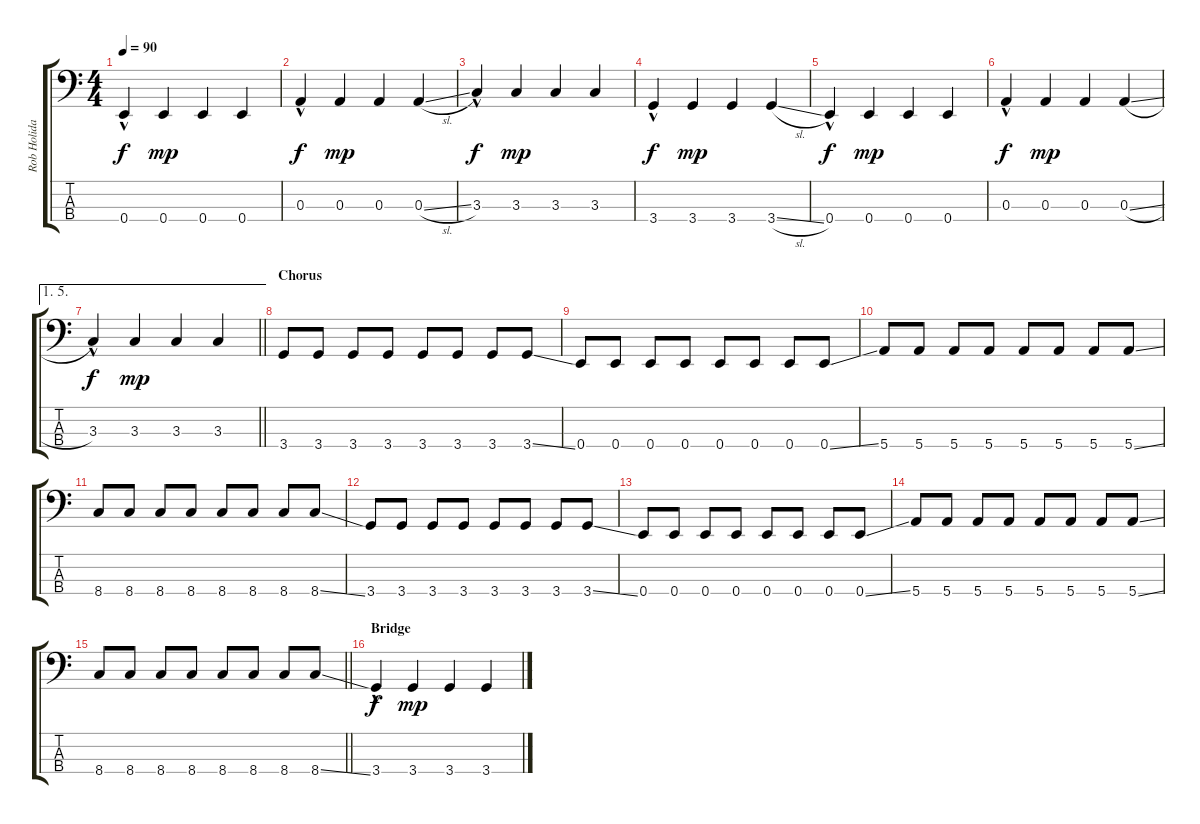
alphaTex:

\track ("Rob Holiday" "Rob Holida") {instrument electricbasspick}
\staff {score tabs}
\tuning (G2 D2 A1 E1) {hide}
\ts (4 4)
\tempo 90
\clef f4
\ks c
0.4{hac}.4{dy f} 0.4.4{dy mp} 0.4.4 0.4.4 |
0.3{hac}.4{dy f} 0.3.4{dy mp} 0.3.4 0.3{sl}.4 |
3.3{hac}.4{dy f} 3.3.4{dy mp} 3.3.4 3.3.4 |
3.4{hac}.4{dy f} 3.4.4{dy mp} 3.4.4 3.4{sl}.4 |
0.4{hac}.4{dy f} 0.4.4{dy mp} 0.4.4 0.4.4 |
0.3{hac}.4{dy f} 0.3.4{dy mp} 0.3.4 0.3{sl}.4 |
\ae (1 5)
\barLineRight lightlight
3.3{hac}.4{dy f} 3.3.4{dy mp} 3.3.4 3.3.4 |
\section ("" "Chorus")
3.4.8 3.4.8 3.4.8 3.4.8 3.4.8 3.4.8 3.4.8 3.4{ss}.8 |
0.4.8 0.4.8 0.4.8 0.4.8 0.4.8 0.4.8 0.4.8 0.4{ss}.8 |
5.4.8 5.4.8 5.4.8 5.4.8 5.4.8 5.4.8 5.4.8 5.4{ss}.8 |
8.4.8 8.4.8 8.4.8 8.4.8 8.4.8 8.4.8 8.4.8 8.4{ss}.8 |
3.4.8 3.4.8 3.4.8 3.4.8 3.4.8 3.4.8 3.4.8 3.4{ss}.8 |
0.4.8 0.4.8 0.4.8 0.4.8 0.4.8 0.4.8 0.4.8 0.4{ss}.8 |
5.4.8 5.4.8 5.4.8 5.4.8 5.4.8 5.4.8 5.4.8 5.4{ss}.8 |
\barLineRight lightlight
8.4.8 8.4.8 8.4.8 8.4.8 8.4.8 8.4.8 8.4.8 8.4{ss}.8 |
\section ("" "Bridge")
3.4{hac}.4{dy f} 3.4.4{dy mp} 3.4.4 3.4{sl}.4
